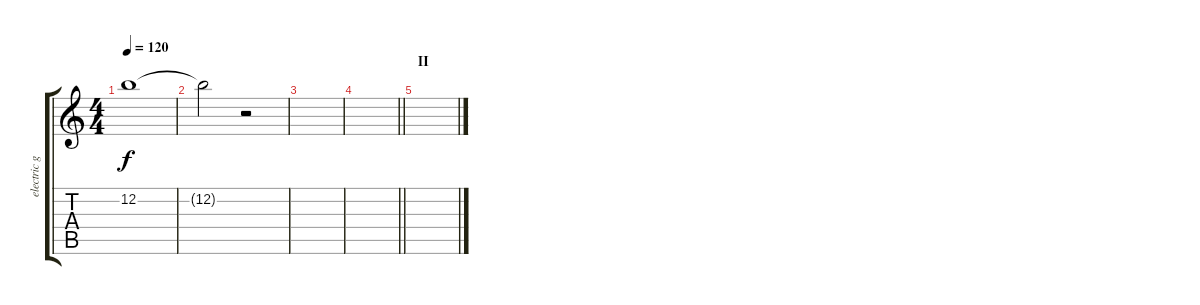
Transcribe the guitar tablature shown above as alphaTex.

\track ("electric guitar 2" "electric g") {instrument distortionguitar}
\staff {score tabs}
\tuning (E4 B3 G3 D3 A2 E2) {hide}
\ts (4 4)
\tempo 120
\clef g2
\ks c
12.2.1{dy f} |
12.2{t}.2 r.2 |
|
\barLineRight lightlight
|
\section ("" "II")
